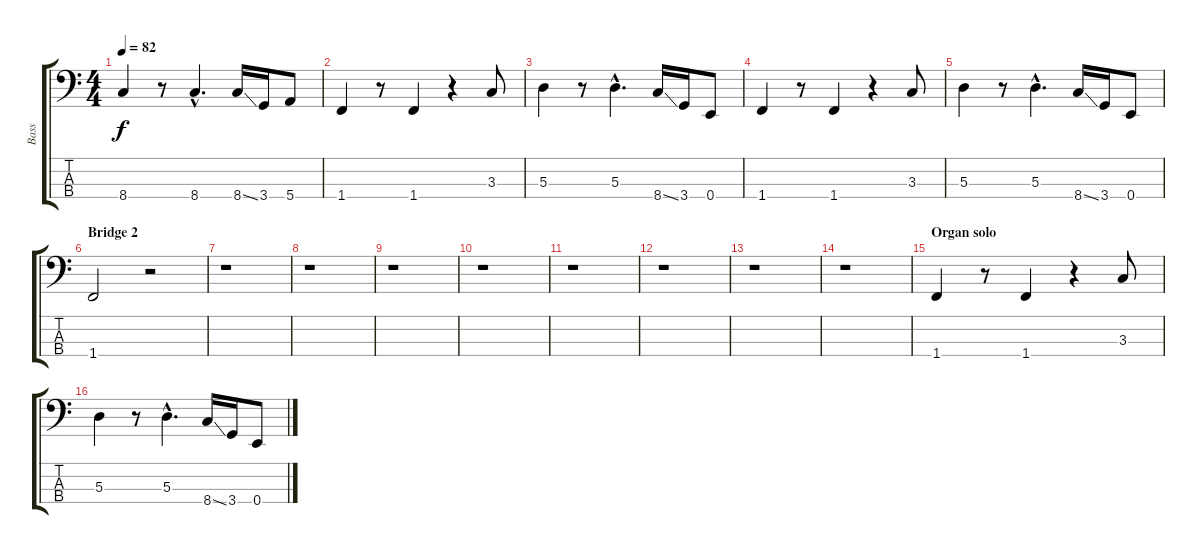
\track ("Bass" "Bass") {instrument electricbasspick}
\staff {score tabs}
\tuning (G2 D2 A1 E1) {hide}
\ts (4 4)
\tempo 82
\clef f4
\ks c
8.4.4{dy f} r.8 8.4{hac}.4{d} 8.4{ss}.16 3.4.16 5.4.8 |
1.4.4 r.8 1.4.4 r.4 3.3.8 |
5.3.4 r.8 5.3{hac}.4{d} 8.4{ss}.16 3.4.16 0.4.8 |
1.4.4 r.8 1.4.4 r.4 3.3.8 |
5.3.4 r.8 5.3{hac}.4{d} 8.4{ss}.16 3.4.16 0.4.8 |
\section ("" "Bridge 2")
1.4.2 r.2 |
r.1 |
r.1 |
r.1 |
r.1 |
r.1 |
r.1 |
r.1 |
r.1 |
\section ("" "Organ solo")
1.4.4 r.8 1.4.4 r.4 3.3.8 |
5.3.4 r.8 5.3{hac}.4{d} 8.4{ss}.16 3.4.16 0.4.8
